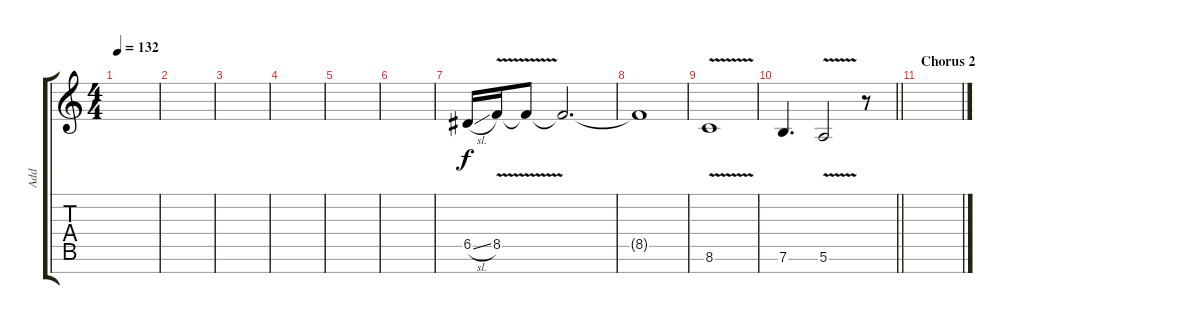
\track ("Add" "Add") {instrument electricguitarjazz}
\staff {score tabs}
\tuning (E4 B3 G3 D3 A2 E2 B1) {hide}
\ts (4 4)
\tempo 132
\clef g2
\ks aminor
|
|
|
|
|
|
6.5{sl}.16{instrument distortionguitar} 8.5{v}.16 8.5{t}.8 8.5{t}.2{d} |
8.5{t}.1 |
8.6{v}.1 |
\barLineRight lightlight
7.6.4{d} 5.6{v}.2 r.8 |
\section ("" "Chorus 2")
